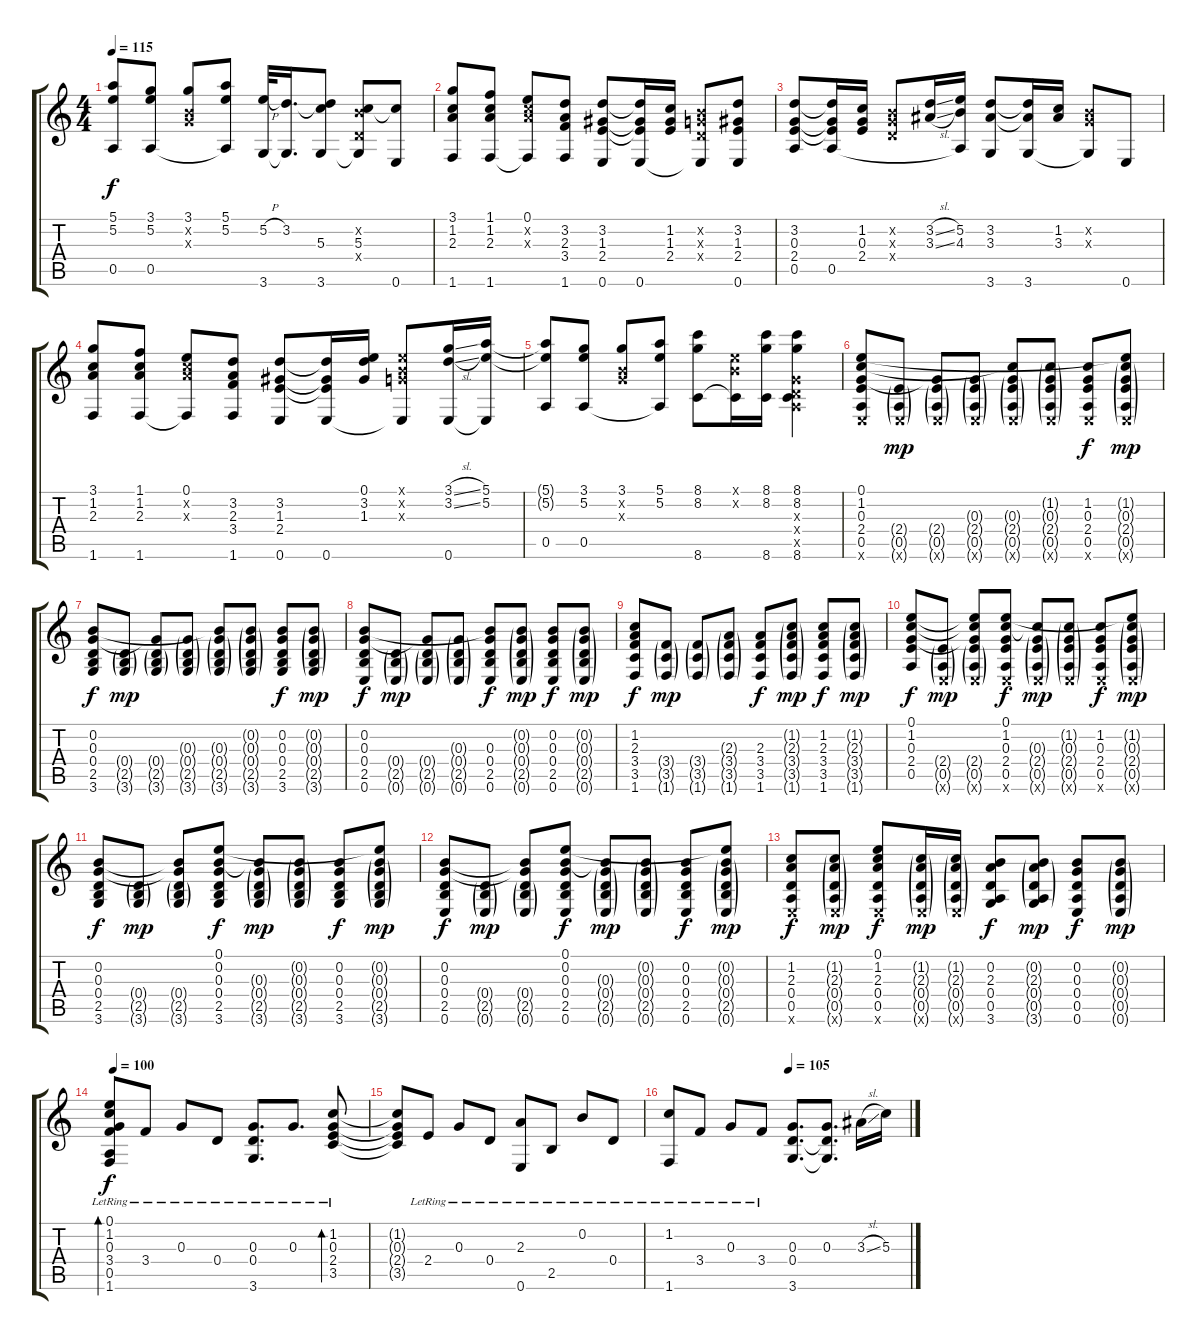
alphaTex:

\track "" {instrument acousticguitarsteel}
\staff {score tabs}
\tuning (E4 B3 G3 D3 A2 E2) {hide}
\ts (4 4)
\tempo 115
\clef g2
\ks c
(5.1{t} 5.2{t} 0.5).8{dy f} (3.1 5.2 0.5).8 (3.1 0.2{x} 0.3{x}).8 (5.1 5.2 0.5{t}).8 (5.2{h} 3.6).32 (3.2 3.6{t}).16{d} (3.2{t} 5.3 3.6).8 (0.2{x} 5.3 0.4{x} 3.6{t}).8 (5.3{t} 0.6).8 |
(3.1 1.2 2.3 1.6).8 (1.1 1.2 2.3 1.6).8 (0.1 1.2{x} 2.3{x} 1.6{t}).8 (3.2 2.3 3.4 1.6).8 (3.2 1.3 2.4 0.6).8 (3.2{t} 1.3{t} 2.4{t} 0.6).16 (1.2 1.3 2.4).16 (0.2{x} 0.3{x} 0.4{x} 0.6{t}).8 (3.2 1.3 2.4 0.6).8 |
(3.2 0.3 2.4 0.5).8 (3.2{t} 0.3{t} 2.4{t} 0.5).16 (1.2 0.3 2.4).16 (0.2{x} 0.3{x} 0.4{x}).8 (3.2{sl} 3.3{sl}).16 (5.2 4.3 0.5{t}).16 (3.2 3.3 3.6).8 (3.2{t} 3.3{t} 3.6).16 (1.2 3.3).16 (0.2{x} 0.3{x} 3.6{t}).8 0.6.8 |
(3.1 1.2 2.3 1.6).8 (1.1 1.2 2.3 1.6).8 (0.1 1.2{x} 2.3{x} 1.6{t}).8 (3.2 2.3 3.4 1.6).8 (3.2 1.3 2.4 0.6).8 (3.2{t} 1.3{t} 2.4{t} 0.6).16 (0.1 3.2 1.3).16 (0.1{x} 0.2{x} 0.3{x} 0.6{t}).8 (3.1{sl} 3.2{sl} 0.6).16 (5.1 5.2 0.6{t}).16 |
(5.1{t} 5.2{t} 0.5).8 (3.1 5.2 0.5).8 (3.1 0.2{x} 0.3{x}).8 (5.1 5.2 0.5{t}).8 (8.1 8.2 8.6).8 (0.1{x} 0.2{x} 8.6{t}).16 (8.1 8.2 8.6).16 (8.1 8.2 0.3{x} 0.4{x} 0.5{x} 8.6).4 |
(0.1 1.2 0.3 2.4 0.5 0.6{x}).8 (2.4{g} 0.5{g} 0.6{g x}).8{dy mp} (0.3{t} 2.4{g} 0.5{g} 0.6{g x}).8 (0.3{g} 2.4{g} 0.5{g} 0.6{g x}).8 (1.2{t} 0.3{g} 2.4{g} 0.5{g} 0.6{g x}).8 (1.2{g} 0.3{g} 2.4{g} 0.5{g} 0.6{g x}).8 (1.2 0.3 2.4 0.5 0.6{x}).8{dy f} (0.1{t} 1.2{g} 0.3{g} 2.4{g} 0.5{g} 0.6{g x}).8{dy mp} |
(0.2 0.3 0.4 2.5 3.6).8{dy f} (0.4{g} 2.5{g} 3.6{g}).8{dy mp} (0.3{t} 0.4{g} 2.5{g} 3.6{g}).8 (0.3{g} 0.4{g} 2.5{g} 3.6{g}).8 (0.2{t} 0.3{g} 0.4{g} 2.5{g} 3.6{g}).8 (0.2{g} 0.3{g} 0.4{g} 2.5{g} 3.6{g}).8 (0.2 0.3 0.4 2.5 3.6).8{dy f} (0.2{g} 0.3{g} 0.4{g} 2.5{g} 3.6{g}).8{dy mp} |
(0.2 0.3 0.4 2.5 0.6).8{dy f} (0.4{g} 2.5{g} 0.6{g}).8{dy mp} (0.3{t} 0.4{g} 2.5{g} 0.6{g}).8 (0.3{g} 0.4{g} 2.5{g} 0.6{g}).8 (0.2{t} 0.3 0.4 2.5 0.6).8{dy f} (0.2{g} 0.3{g} 0.4{g} 2.5{g} 0.6{g}).8{dy mp} (0.2 0.3 0.4 2.5 0.6).8{dy f} (0.2{g} 0.3{g} 0.4{g} 2.5{g} 0.6{g}).8{dy mp} |
(1.2 2.3 3.4 3.5 1.6).8{dy f} (3.4{g} 3.5{g} 1.6{g}).8{dy mp} (3.4{g} 3.5{g} 1.6{g}).8 (2.3{g} 3.4{g} 3.5{g} 1.6{g}).8 (2.3 3.4 3.5 1.6).8{dy f} (1.2{g} 2.3{g} 3.4{g} 3.5{g} 1.6{g}).8{dy mp} (1.2 2.3 3.4 3.5 1.6).8{dy f} (1.2{g} 2.3{g} 3.4{g} 3.5{g} 1.6{g}).8{dy mp} |
(0.1 1.2 0.3 2.4 0.5).8{dy f} (2.4{g} 0.5{g} 0.6{g x}).8{dy mp} (0.1{t} 1.2{t} 0.3{t} 2.4{g} 0.5{g} 0.6{g x}).8 (0.1 1.2 0.3 2.4 0.5 0.6{x}).8{dy f} (1.2{t} 0.3{g} 2.4{g} 0.5{g} 0.6{g x}).8{dy mp} (1.2{g} 0.3{g} 2.4{g} 0.5{g} 0.6{g x}).8 (1.2 0.3 2.4 0.5 0.6{x}).8{dy f} (0.1{t} 1.2{g} 0.3{g} 2.4{g} 0.5{g} 0.6{g x}).8{dy mp} |
(0.2 0.3 0.4 2.5 3.6).8{dy f} (0.4{g} 2.5{g} 3.6{g}).8{dy mp} (0.2{t} 0.3{t} 0.4{g} 2.5{g} 3.6{g}).8 (0.1 0.2 0.3 0.4 2.5 3.6).8{dy f} (0.2{t} 0.3{g} 0.4{g} 2.5{g} 3.6{g}).8{dy mp} (0.2{g} 0.3{g} 0.4{g} 2.5{g} 3.6{g}).8 (0.2 0.3 0.4 2.5 3.6).8{dy f} (0.1{t} 0.2{g} 0.3{g} 0.4{g} 2.5{g} 3.6{g}).8{dy mp} |
(0.2 0.3 0.4 2.5 0.6).8{dy f} (0.4{g} 2.5{g} 0.6{g}).8{dy mp} (0.2{t} 0.3{t} 0.4{g} 2.5{g} 0.6{g}).8 (0.1 0.2 0.3 0.4 2.5 0.6).8{dy f} (0.2{t} 0.3{g} 0.4{g} 2.5{g} 0.6{g}).8{dy mp} (0.2{g} 0.3{g} 0.4{g} 2.5{g} 0.6{g}).8 (0.2 0.3 0.4 2.5 0.6).8{dy f} (0.1{t} 0.2{g} 0.3{g} 0.4{g} 2.5{g} 0.6{g}).8{dy mp} |
(1.2 2.3 0.4 0.5 0.6{x}).8{dy f} (1.2{g} 2.3{g} 0.4{g} 0.5{g} 0.6{g x}).8{dy mp} (0.1 1.2 2.3 0.4 0.5 0.6{x}).8{dy f} (1.2{g} 2.3{g} 0.4{g} 0.5{g} 0.6{g x}).16{dy mp} (1.2{g} 2.3{g} 0.4{g} 0.5{g} 0.6{g x}).16 (0.2 2.3 0.4 0.5 3.6).8{dy f} (0.2{g} 2.3{g} 0.4{g} 0.5{g} 3.6{g}).8{dy mp} (0.2 0.3 0.4 0.5 0.6).8{dy f} (0.2{g} 0.3{g} 0.4{g} 0.5{g} 0.6{g}).8{dy mp} |
\tempo 100
(0.1{lr} 1.2{lr} 0.3{lr} 3.4{lr} 0.5{lr} 1.6{lr}).8{bd 480 dy f} 3.4{lr}.8 0.3{lr}.8 0.4{lr}.8 (0.3{lr} 0.4{lr} 3.6{lr}).8{d} 0.3{lr}.8{d} (1.2{lr} 0.3{lr} 2.4{lr} 3.5{lr}).8{bd 480} |
(1.2{t} 0.3{t} 2.4{t} 3.5{t}).8 2.4{lr}.8 0.3{lr}.8 0.4{lr}.8 (2.3{lr} 0.6{lr}).8 2.5{lr}.8 0.2{lr}.8 0.4{lr}.8 |
\tempo (105 0.5)
(1.2{lr} 1.6{lr}).8 3.4{lr}.8 0.3{lr}.8 3.4{lr}.8 (0.3 0.4 3.6).8{d} (0.3 0.4{t} 3.6{t}).8{d} 3.3{sl}.16 5.3.16
